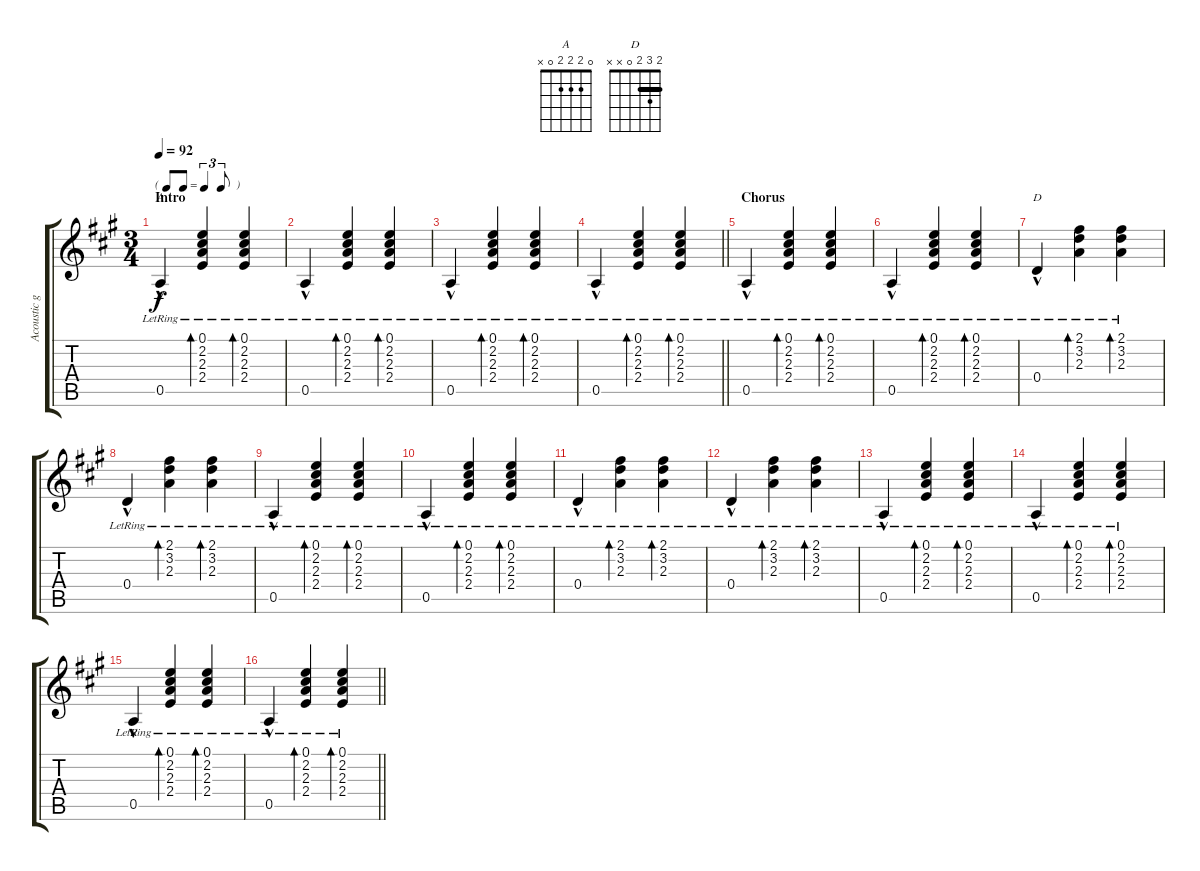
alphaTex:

\track ("Acoustic guitar - McCartney" "Acoustic g") {instrument acousticguitarsteel}
\staff {score tabs}
\tuning (E4 B3 G3 D3 A2 E2) {hide}
\chord ("A" 0 2 2 2 0 x)
\chord ("D" 2 3 2 0 x x) {barre 2}
\ts (3 4)
\tf triplet8th
\section ("" "Intro")
\tempo 92
\clef g2
\ks a
0.5{hac lr}.4{ch "A" dy f instrument acousticguitarsteel} (0.1{lr} 2.2{lr} 2.3{lr} 2.4{lr}).4{bd 30} (0.1{lr} 2.2{lr} 2.3{lr} 2.4{lr}).4{bd 30} |
0.5{hac lr}.4 (0.1{lr} 2.2{lr} 2.3{lr} 2.4{lr}).4{bd 30} (0.1{lr} 2.2{lr} 2.3{lr} 2.4{lr}).4{bd 30} |
0.5{hac lr}.4 (0.1{lr} 2.2{lr} 2.3{lr} 2.4{lr}).4{bd 30} (0.1{lr} 2.2{lr} 2.3{lr} 2.4{lr}).4{bd 30} |
\barLineRight lightlight
0.5{hac lr}.4 (0.1{lr} 2.2{lr} 2.3{lr} 2.4{lr}).4{bd 30} (0.1{lr} 2.2{lr} 2.3{lr} 2.4{lr}).4{bd 30} |
\section ("" "Chorus")
0.5{hac lr}.4 (0.1{lr} 2.2{lr} 2.3{lr} 2.4{lr}).4{bd 30} (0.1{lr} 2.2{lr} 2.3{lr} 2.4{lr}).4{bd 30} |
0.5{hac lr}.4 (0.1{lr} 2.2{lr} 2.3{lr} 2.4{lr}).4{bd 30} (0.1{lr} 2.2{lr} 2.3{lr} 2.4{lr}).4{bd 30} |
0.4{hac lr}.4{ch "D"} (2.1{lr} 3.2{lr} 2.3{lr}).4{bd 30} (2.1{lr} 3.2{lr} 2.3{lr}).4{bd 30} |
0.4{hac lr}.4 (2.1{lr} 3.2{lr} 2.3{lr}).4{bd 30} (2.1{lr} 3.2{lr} 2.3{lr}).4{bd 30} |
0.5{hac lr}.4 (0.1{lr} 2.2{lr} 2.3{lr} 2.4{lr}).4{bd 30} (0.1{lr} 2.2{lr} 2.3{lr} 2.4{lr}).4{bd 30} |
0.5{hac lr}.4 (0.1{lr} 2.2{lr} 2.3{lr} 2.4{lr}).4{bd 30} (0.1{lr} 2.2{lr} 2.3{lr} 2.4{lr}).4{bd 30} |
0.4{hac lr}.4 (2.1{lr} 3.2{lr} 2.3{lr}).4{bd 30} (2.1{lr} 3.2{lr} 2.3{lr}).4{bd 30} |
0.4{hac lr}.4 (2.1{lr} 3.2{lr} 2.3{lr}).4{bd 30} (2.1{lr} 3.2{lr} 2.3{lr}).4{bd 30} |
0.5{hac lr}.4 (0.1{lr} 2.2{lr} 2.3{lr} 2.4{lr}).4{bd 30} (0.1{lr} 2.2{lr} 2.3{lr} 2.4{lr}).4{bd 30} |
0.5{hac lr}.4 (0.1{lr} 2.2{lr} 2.3{lr} 2.4{lr}).4{bd 30} (0.1{lr} 2.2{lr} 2.3{lr} 2.4{lr}).4{bd 30} |
0.5{hac lr}.4 (0.1{lr} 2.2{lr} 2.3{lr} 2.4{lr}).4{bd 30} (0.1{lr} 2.2{lr} 2.3{lr} 2.4{lr}).4{bd 30} |
\barLineRight lightlight
0.5{hac lr}.4 (0.1{lr} 2.2{lr} 2.3{lr} 2.4{lr}).4{bd 30} (0.1{lr} 2.2{lr} 2.3{lr} 2.4{lr}).4{bd 30}
